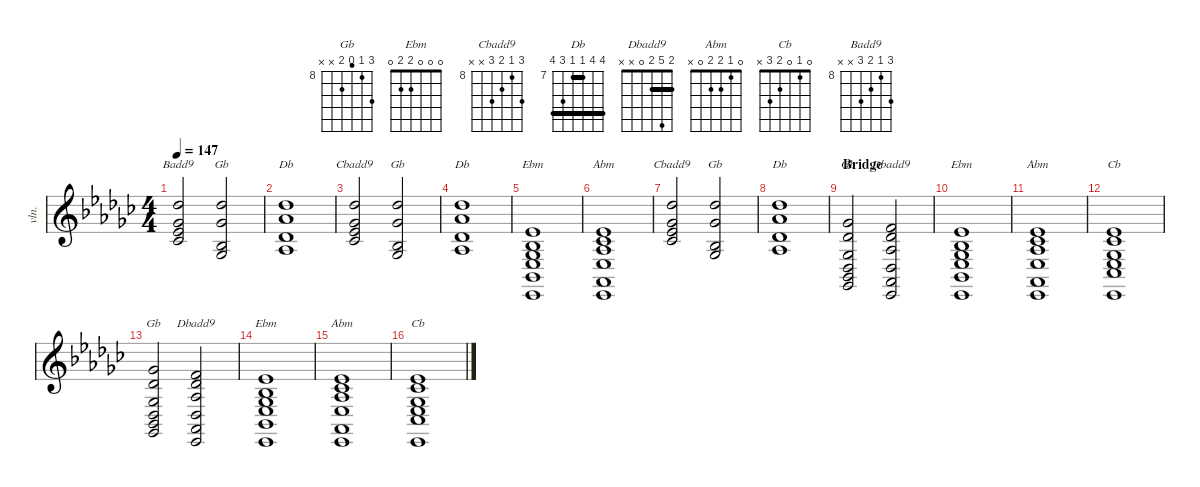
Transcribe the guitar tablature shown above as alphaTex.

\defaultSystemsLayout 8
\hideDynamics
\bracketExtendMode nobrackets
\otherSystemsTrackNameOrientation horizontal
\track ("Keyboards 2" "vln.") {defaultSystemsLayout 8 instrument stringensemble1}
\staff {score}
\tuning (Eb4 Bb3 Gb3 Db3 Ab2 Eb2)
\chord ("Gb" 3 3 0 0 2 3) {showfingering false}
\chord ("Ebm" 0 0 0 2 2 0) {showfingering false}
\chord ("Cbadd9" 10 8 9 10 x x) {firstfret 8}
\chord ("Gb" 10 8 7 9 x x) {firstfret 8}
\chord ("Db" 10 10 7 7 9 10) {firstfret 7 barre (7 10)}
\chord ("Dbadd9" 2 5 2 0 x x) {showfingering false barre 2}
\chord ("Abm" 0 1 2 2 0 x) {showfingering false}
\chord ("Cb" 0 1 0 2 3 x) {showfingering false}
\chord ("Badd9" 10 8 9 10 x x) {firstfret 8}
\ts (4 4)
\tempo 147
\clef g2
\ks ebminor
(10.1{acc b} 8.2{acc b} 9.3{acc b} 10.4{acc b}).2{ch "Badd9" dy f beam Up} (10.1{acc b} 8.2{acc b} 0.3{acc b} 9.4{acc b}).2{ch "Gb" beam Up} |
(10.1{acc b} 10.2{acc b} 7.3{acc b} 7.4{acc b}).1{ch "Db" beam Up} |
(10.1{acc b} 8.2{acc b} 9.3{acc b} 10.4{acc b}).2{ch "Cbadd9" beam Up} (10.1{acc b} 8.2{acc b} 0.3{acc b} 9.4{acc b}).2{ch "Gb" beam Up} |
(10.1{acc b} 10.2{acc b} 7.3{acc b} 7.4{acc b}).1{ch "Db" beam Up} |
(0.1{acc b} 0.2{acc b} 0.3{acc b} 2.4{acc b} 2.5{acc b} 0.6{acc b}).1{ch "Ebm" beam Up} |
(0.1{acc b} 1.2{acc b} 2.3{acc b} 2.4{acc b} 0.5{acc b} 0.6{acc b}).1{ch "Abm" beam Up} |
(10.1{acc b} 8.2{acc b} 9.3{acc b} 10.4{acc b}).2{ch "Cbadd9" beam Up} (10.1{acc b} 8.2{acc b} 0.3{acc b} 9.4{acc b}).2{ch "Gb" beam Up} |
(10.1{acc b} 10.2{acc b} 7.3{acc b} 7.4{acc b}).1{ch "Db" beam Up} |
\section ("" "Bridge")
(3.1{acc b} 3.2{acc b} 0.3{acc b} 0.4{acc b} 2.5{acc b} 3.6{acc b}).2{ch "Gb" beam Up} (2.1{acc forcenatural} 3.2{acc b} 2.3{acc b} 0.4{acc b} 0.5{acc b} 0.6{acc b}).2{ch "Dbadd9" beam Up} |
(0.1{acc b} 0.2{acc b} 0.3{acc b} 2.4{acc b} 2.5{acc b} 0.6{acc b}).1{ch "Ebm" beam Up} |
(0.1{acc b} 1.2{acc b} 2.3{acc b} 2.4{acc b} 0.5{acc b} 0.6{acc b}).1{ch "Abm" beam Up} |
(0.1{acc b} 1.2{acc b} 0.3{acc b} 2.4{acc b} 3.5{acc b} 0.6{acc b}).1{ch "Cb" beam Up} |
(3.1{acc b} 3.2{acc b} 0.3{acc b} 0.4{acc b} 2.5{acc b} 3.6{acc b}).2{ch "Gb" beam Up} (2.1{acc forcenatural} 3.2{acc b} 2.3{acc b} 0.4{acc b} 0.5{acc b} 0.6{acc b}).2{ch "Dbadd9" beam Up} |
(0.1{acc b} 0.2{acc b} 0.3{acc b} 2.4{acc b} 2.5{acc b} 0.6{acc b}).1{ch "Ebm" beam Up} |
(0.1{acc b} 1.2{acc b} 2.3{acc b} 2.4{acc b} 0.5{acc b} 0.6{acc b}).1{ch "Abm" beam Up} |
(0.1{acc b} 1.2{acc b} 0.3{acc b} 2.4{acc b} 3.5{acc b} 0.6{acc b}).1{ch "Cb" beam Up}
